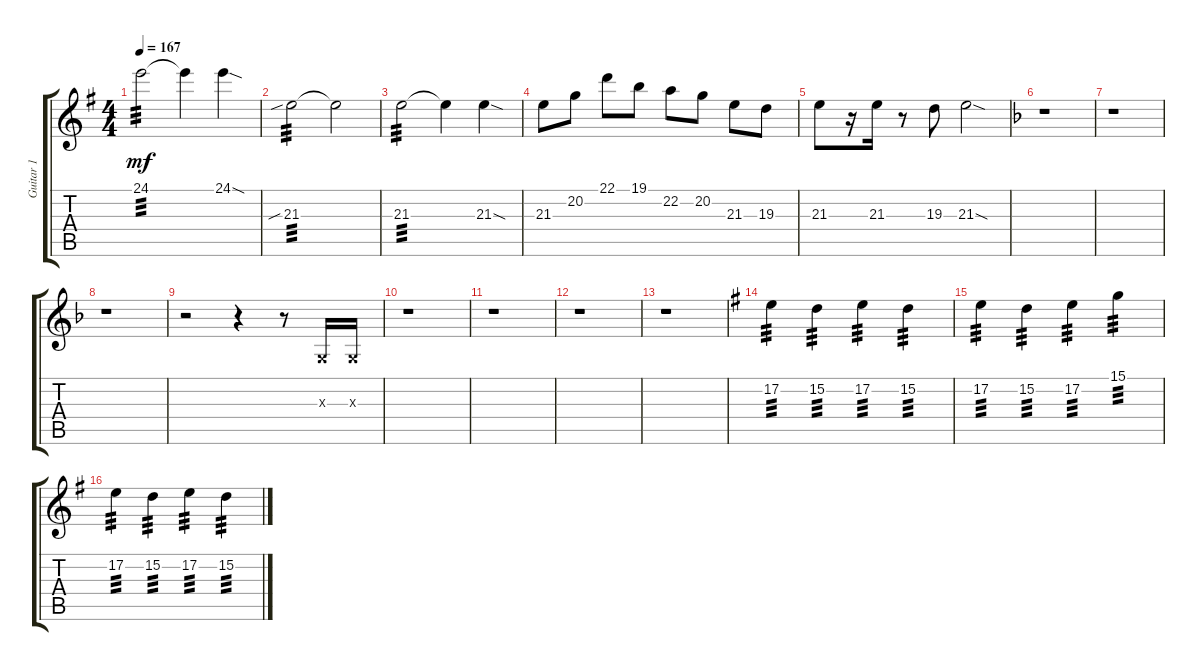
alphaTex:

\track ("Guitar 1" "Guitar 1") {instrument voiceoohs}
\staff {score tabs}
\tuning (E4 B3 G3 D3 A2 E2) {hide}
\ts (4 4)
\tempo 167
\clef g2
\ks eminor
24.1.2{tp 3 dy mf} 24.1{t}.4 24.1{sod}.4 |
21.3{sib}.2{tp 3} 21.3{t}.2 |
21.3.2{tp 3} 21.3{t}.4 21.3{sod}.4 |
21.3.8 20.2.8 22.1.8 19.1.8 22.2.8 20.2.8 21.3.8 19.3.8 |
21.3.8 r.16 21.3.16 r.8 19.3.8 21.3{sod}.2 |
\ks dminor
r.1 |
r.1 |
r.1 |
r.2 r.4 r.8 0.3{x}.16 0.3{x}.16 |
r.1 |
r.1 |
r.1 |
r.1 |
\ks eminor
17.2.4{tp 3} 15.2.4{tp 3} 17.2.4{tp 3} 15.2.4{tp 3} |
17.2.4{tp 3} 15.2.4{tp 3} 17.2.4{tp 3} 15.1.4{tp 3} |
17.2.4{tp 3} 15.2.4{tp 3} 17.2.4{tp 3} 15.2.4{tp 3}
